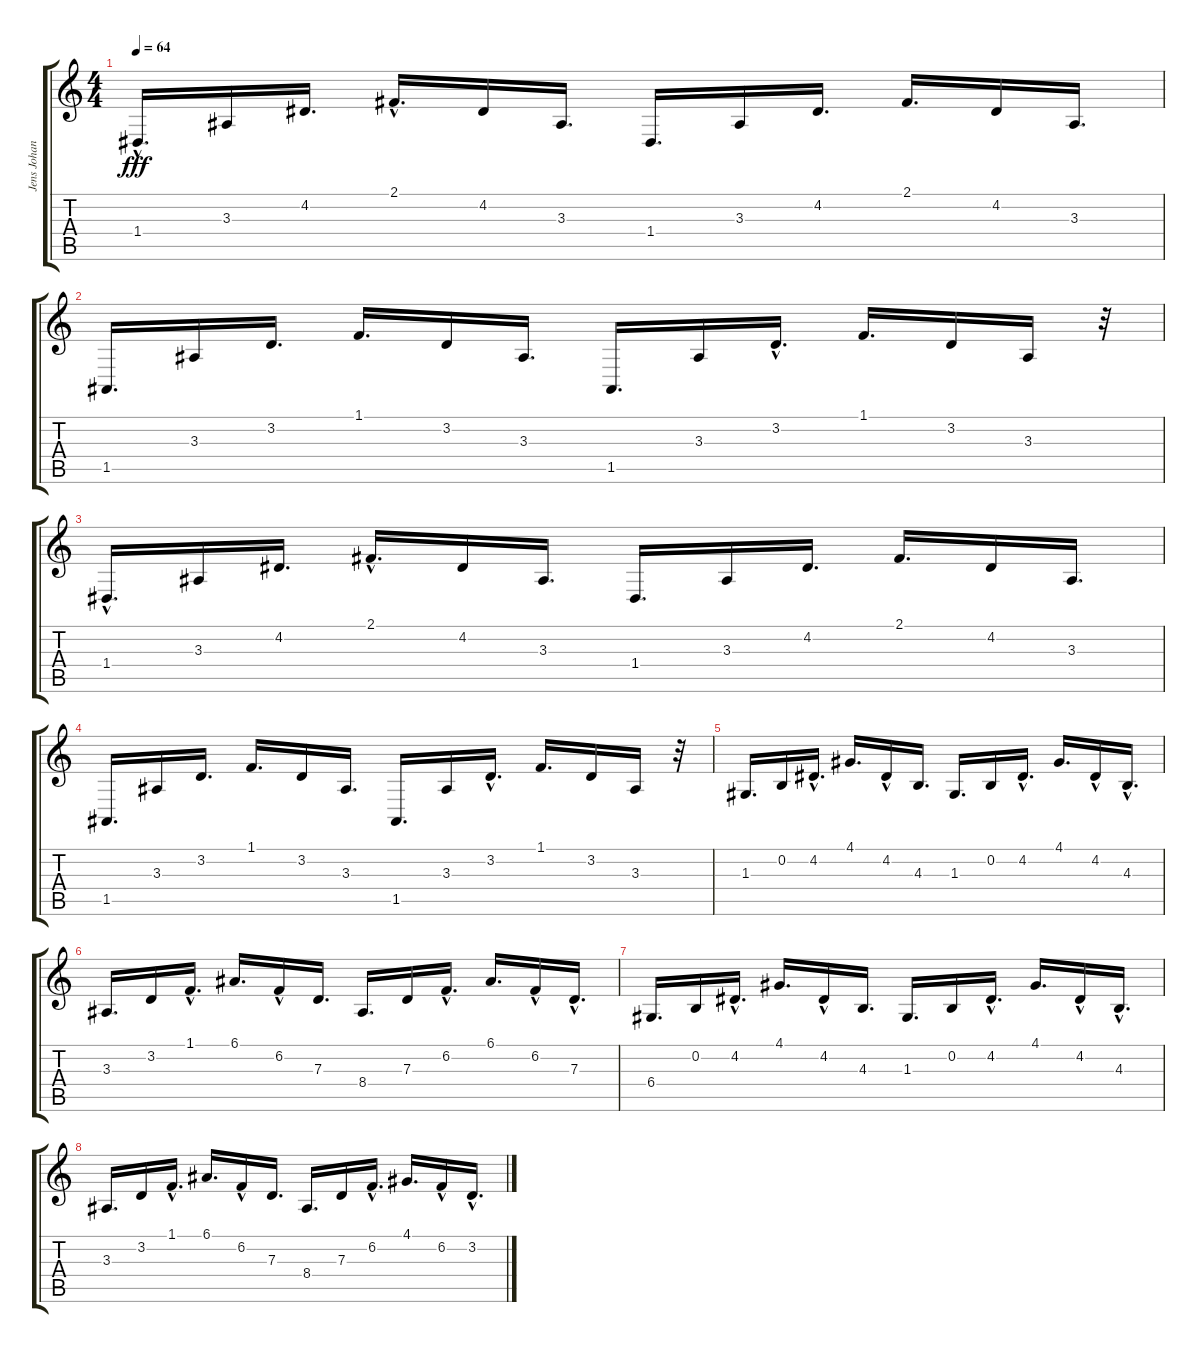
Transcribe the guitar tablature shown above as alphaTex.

\track ("Jens Johansson" "Jens Johan") {instrument acousticgrandpiano}
\staff {score tabs}
\tuning (E4 B3 G3 D3 A2 E2) {hide}
\ts (4 4)
\tempo 64
\clef g2
\ks c
1.4{hac}.16{d dy fff instrument acousticgrandpiano} 3.3.16 4.2.16{d} 2.1{hac}.16{d} 4.2.16 3.3.16{d} 1.4.16{d} 3.3.16 4.2.16{d} 2.1.16{d} 4.2.16 3.3.16{d} |
1.5.16{d} 3.3.16 3.2.16{d} 1.1.16{d} 3.2.16 3.3.16{d} 1.5.16{d} 3.3.16 3.2{hac}.16{d} 1.1.16{d} 3.2.16 3.3.16 r.32 |
1.4{hac}.16{d} 3.3.16 4.2.16{d} 2.1{hac}.16{d} 4.2.16 3.3.16{d} 1.4.16{d} 3.3.16 4.2.16{d} 2.1.16{d} 4.2.16 3.3.16{d} |
1.5.16{d} 3.3.16 3.2.16{d} 1.1.16{d} 3.2.16 3.3.16{d} 1.5.16{d} 3.3.16 3.2{hac}.16{d} 1.1.16{d} 3.2.16 3.3.16 r.32 |
1.3.16{d} 0.2.16 4.2{hac}.16{d} 4.1.16{d} 4.2{hac}.16 4.3.16{d} 1.3.16{d} 0.2.16 4.2{hac}.16{d} 4.1.16{d} 4.2{hac}.16 4.3{hac}.16{d} |
3.3.16{d} 3.2.16 1.1{hac}.16{d} 6.1.16{d} 6.2{hac}.16 7.3.16{d} 8.4.16{d} 7.3.16 6.2{hac}.16{d} 6.1.16{d} 6.2{hac}.16 7.3{hac}.16{d} |
6.4.16{d} 0.2.16 4.2{hac}.16{d} 4.1.16{d} 4.2{hac}.16 4.3.16{d} 1.3.16{d} 0.2.16 4.2{hac}.16{d} 4.1.16{d} 4.2{hac}.16 4.3{hac}.16{d} |
3.3.16{d} 3.2.16 1.1{hac}.16{d} 6.1.16{d} 6.2{hac}.16 7.3.16{d} 8.4.16{d} 7.3.16 6.2{hac}.16{d} 4.1.16{d} 6.2{hac}.16 3.2{hac}.16{d}
